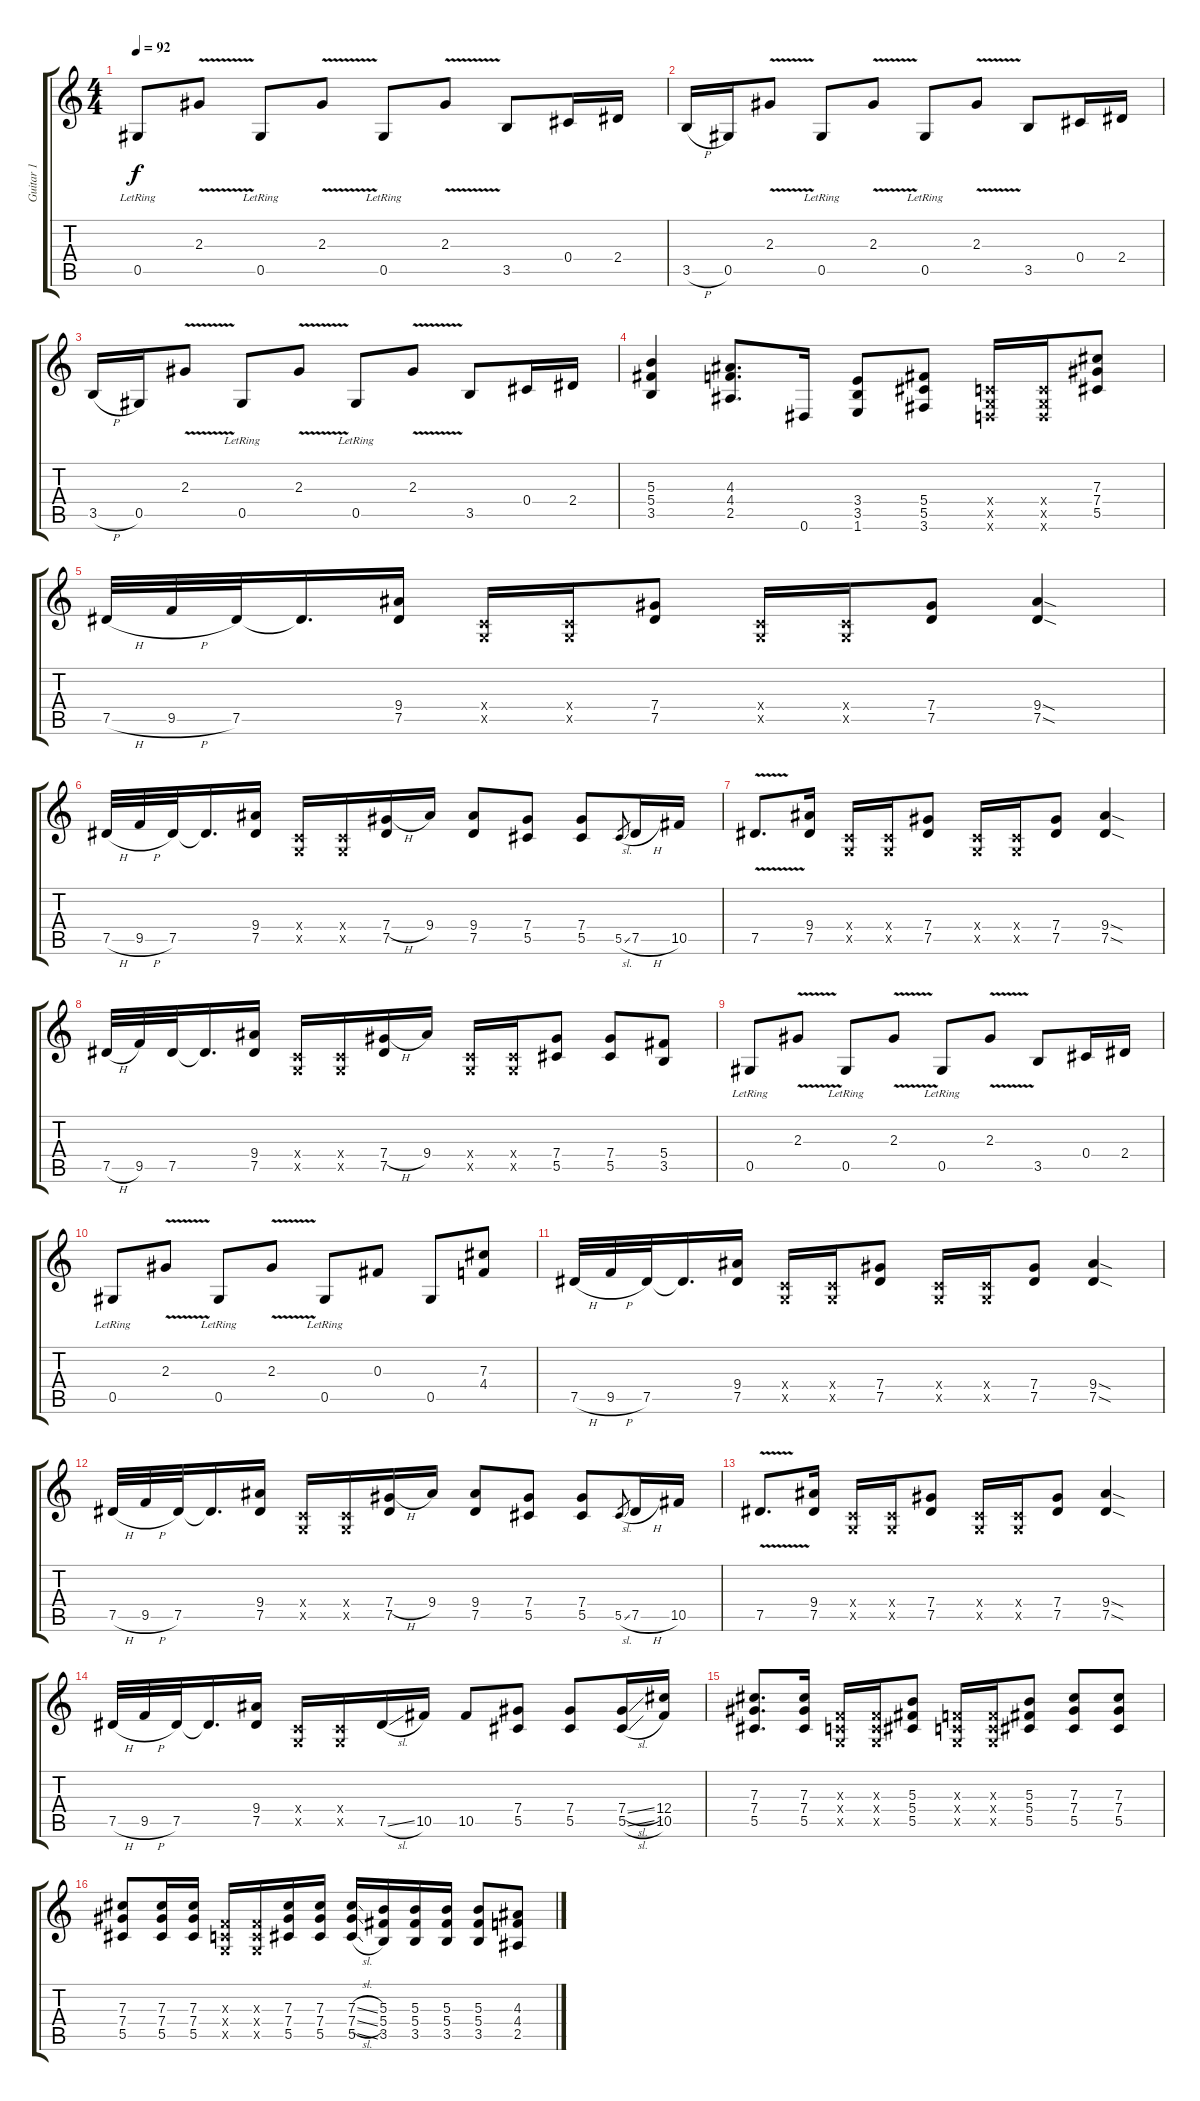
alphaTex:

\track ("Guitar 1" "Guitar 1") {instrument distortionguitar}
\staff {score tabs}
\tuning (Eb4 Bb3 Gb3 Db3 Ab2 Eb2) {hide}
\ts (4 4)
\tempo 92
\clef g2
\ks c
0.5{lr}.8{dy f} 2.3{v}.8 0.5{lr}.8 2.3{v}.8 0.5{lr}.8 2.3{v}.8 3.5.8 0.4.16 2.4.16 |
3.5{h}.16 0.5.16 2.3{v}.8 0.5{lr}.8 2.3{v}.8 0.5{lr}.8 2.3{v}.8 3.5.8 0.4.16 2.4.16 |
3.5{h}.16 0.5.16 2.3{v}.8 0.5{lr}.8 2.3{v}.8 0.5{lr}.8 2.3{v}.8 3.5.8 0.4.16 2.4.16 |
(5.3 5.4 3.5).4 (4.3 4.4 2.5).8{d} 0.6.16 (3.4 3.5 1.6).8 (5.4 5.5 3.6).8 (-1.4{x} -1.5{x} -1.6{x}).16 (-1.4{x} -1.5{x} -1.6{x}).16 (7.3 7.4 5.5).8 |
7.5{h}.32 9.5{h}.32 7.5.32 7.5{t}.16{d} (9.4 7.5).16 (-1.4{x} -1.5{x}).16 (-1.4{x} -1.5{x}).16 (7.4 7.5).8 (-1.4{x} -1.5{x}).16 (-1.4{x} -1.5{x}).16 (7.4 7.5).8 (9.4{sod} 7.5{sod}).4 |
7.5{h}.32 9.5{h}.32 7.5.32 7.5{t}.16{d} (9.4 7.5).16 (-1.4{x} -1.5{x}).16 (-1.4{x} -1.5{x}).16 (7.4{h} 7.5).16 9.4.16 (9.4 7.5).8 (7.4 5.5).8 (7.4 5.5).8 5.5{sl}.8{gr} 7.5{h}.16 10.5.16 |
7.5{v}.8{d} (9.4 7.5).16 (-1.4{x} -1.5{x}).16 (-1.4{x} -1.5{x}).16 (7.4 7.5).8 (-1.4{x} -1.5{x}).16 (-1.4{x} -1.5{x}).16 (7.4 7.5).8 (9.4{sod} 7.5{sod}).4 |
7.5{h}.32 9.5.32 7.5.32 7.5{t}.16{d} (9.4 7.5).16 (-1.4{x} -1.5{x}).16 (-1.4{x} -1.5{x}).16 (7.4{h} 7.5).16 9.4.16 (-1.4{x} -1.5{x}).16 (-1.4{x} -1.5{x}).16 (7.4 5.5).8 (7.4 5.5).8 (5.4 3.5).8 |
0.5{lr}.8 2.3{v}.8 0.5{lr}.8 2.3{v}.8 0.5{lr}.8 2.3{v}.8 3.5.8 0.4.16 2.4.16 |
0.5{lr}.8 2.3{v}.8 0.5{lr}.8 2.3{v}.8 0.5{lr}.8 0.3.8 0.5.8 (7.3 4.4).8 |
7.5{h}.32 9.5{h}.32 7.5.32 7.5{t}.16{d} (9.4 7.5).16 (-1.4{x} -1.5{x}).16 (-1.4{x} -1.5{x}).16 (7.4 7.5).8 (-1.4{x} -1.5{x}).16 (-1.4{x} -1.5{x}).16 (7.4 7.5).8 (9.4{sod} 7.5{sod}).4 |
7.5{h}.32 9.5{h}.32 7.5.32 7.5{t}.16{d} (9.4 7.5).16 (-1.4{x} -1.5{x}).16 (-1.4{x} -1.5{x}).16 (7.4{h} 7.5).16 9.4.16 (9.4 7.5).8 (7.4 5.5).8 (7.4 5.5).8 5.5{sl}.8{gr} 7.5{h}.16 10.5.16 |
7.5{v}.8{d} (9.4 7.5).16 (-1.4{x} -1.5{x}).16 (-1.4{x} -1.5{x}).16 (7.4 7.5).8 (-1.4{x} -1.5{x}).16 (-1.4{x} -1.5{x}).16 (7.4 7.5).8 (9.4{sod} 7.5{sod}).4 |
7.5{h}.32 9.5{h}.32 7.5.32 7.5{t}.16{d} (9.4 7.5).16 (-1.4{x} -1.5{x}).16 (-1.4{x} -1.5{x}).16 7.5{sl}.16 10.5.16 10.5.8 (7.4 5.5).8 (7.4 5.5).8 (7.4{sl} 5.5{sl}).16 (12.4 10.5).16 |
(7.3 7.4 5.5).8{d} (7.3 7.4 5.5).16 (-1.3{x} -1.4{x} -1.5{x}).16 (-1.3{x} -1.4{x} -1.5{x}).16 (5.3 5.4 5.5).8 (-1.3{x} -1.4{x} -1.5{x}).16 (-1.3{x} -1.4{x} -1.5{x}).16 (5.3 5.4 5.5).8 (7.3 7.4 5.5).8 (7.3 7.4 5.5).8 |
(7.3 7.4 5.5).8 (7.3 7.4 5.5).16 (7.3 7.4 5.5).16 (-1.3{x} -1.4{x} -1.5{x}).16 (-1.3{x} -1.4{x} -1.5{x}).16 (7.3 7.4 5.5).16 (7.3 7.4 5.5).16 (7.3{sl} 7.4{sl} 5.5{sl}).16 (5.3 5.4 3.5).16 (5.3 5.4 3.5).16 (5.3 5.4 3.5).16 (5.3 5.4 3.5).8 (4.3 4.4 2.5).8
